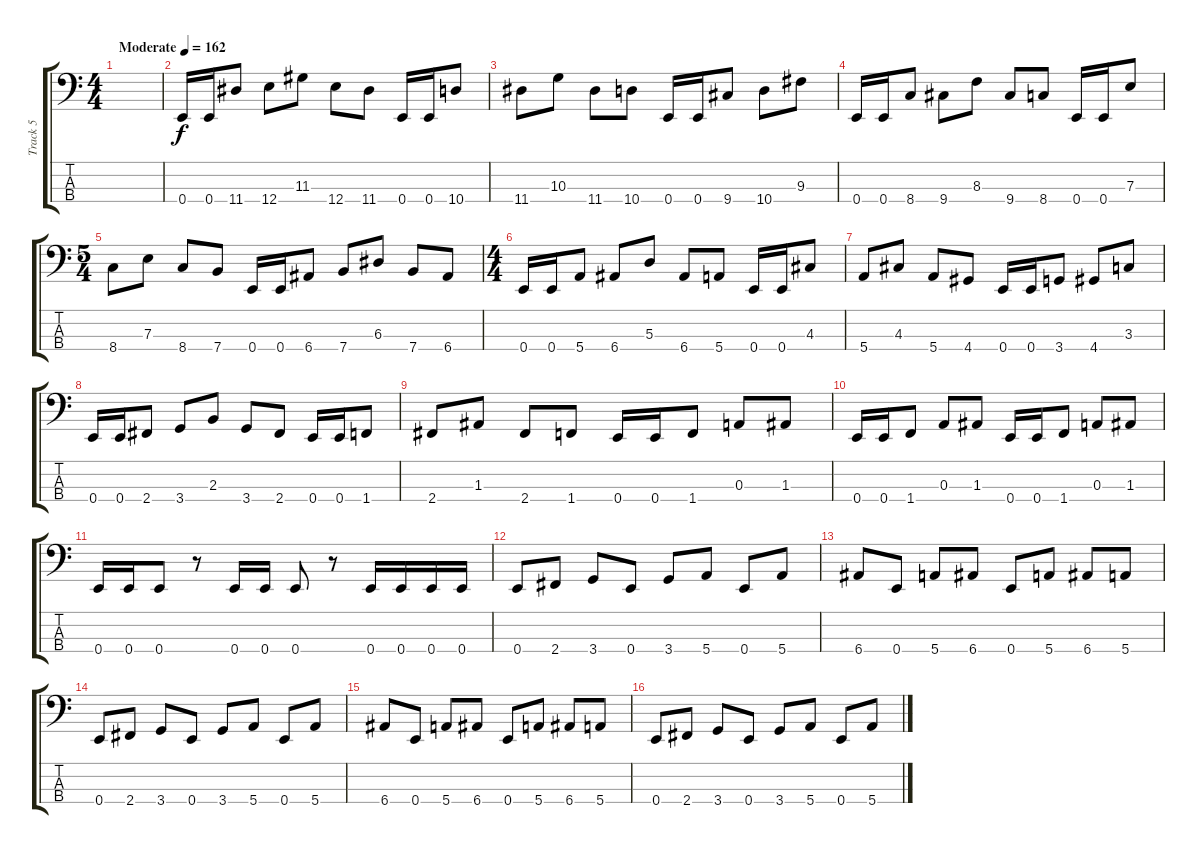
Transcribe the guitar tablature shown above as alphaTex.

\track ("Track 5" "Track 5") {instrument electricbassfinger}
\staff {score tabs}
\tuning (G2 D2 A1 E1) {hide}
\ts (4 4)
\tempo (162 "Moderate")
\clef f4
\ks c
|
0.4.16 0.4.16 11.4.8 12.4.8 11.3.8 12.4.8 11.4.8 0.4.16 0.4.16 10.4.8 |
11.4.8 10.3.8 11.4.8 10.4.8 0.4.16 0.4.16 9.4.8 10.4.8 9.3.8 |
0.4.16 0.4.16 8.4.8 9.4.8 8.3.8 9.4.8 8.4.8 0.4.16 0.4.16 7.3.8 |
\ts (5 4)
8.4.8 7.3.8 8.4.8 7.4.8 0.4.16 0.4.16 6.4.8 7.4.8 6.3.8 7.4.8 6.4.8 |
\ts (4 4)
0.4.16 0.4.16 5.4.8 6.4.8 5.3.8 6.4.8 5.4.8 0.4.16 0.4.16 4.3.8 |
5.4.8 4.3.8 5.4.8 4.4.8 0.4.16 0.4.16 3.4.8 4.4.8 3.3.8 |
0.4.16 0.4.16 2.4.8 3.4.8 2.3.8 3.4.8 2.4.8 0.4.16 0.4.16 1.4.8 |
2.4.8 1.3.8 2.4.8 1.4.8 0.4.16 0.4.16 1.4.8 0.3.8 1.3.8 |
0.4.16 0.4.16 1.4.8 0.3.8 1.3.8 0.4.16 0.4.16 1.4.8 0.3.8 1.3.8 |
0.4.16 0.4.16 0.4.8 r.8 0.4.16 0.4.16 0.4.8 r.8 0.4.16 0.4.16 0.4.16 0.4.16 |
0.4.8 2.4.8 3.4.8 0.4.8 3.4.8 5.4.8 0.4.8 5.4.8 |
6.4.8 0.4.8 5.4.8 6.4.8 0.4.8 5.4.8 6.4.8 5.4.8 |
0.4.8 2.4.8 3.4.8 0.4.8 3.4.8 5.4.8 0.4.8 5.4.8 |
6.4.8 0.4.8 5.4.8 6.4.8 0.4.8 5.4.8 6.4.8 5.4.8 |
0.4.8 2.4.8 3.4.8 0.4.8 3.4.8 5.4.8 0.4.8 5.4.8
